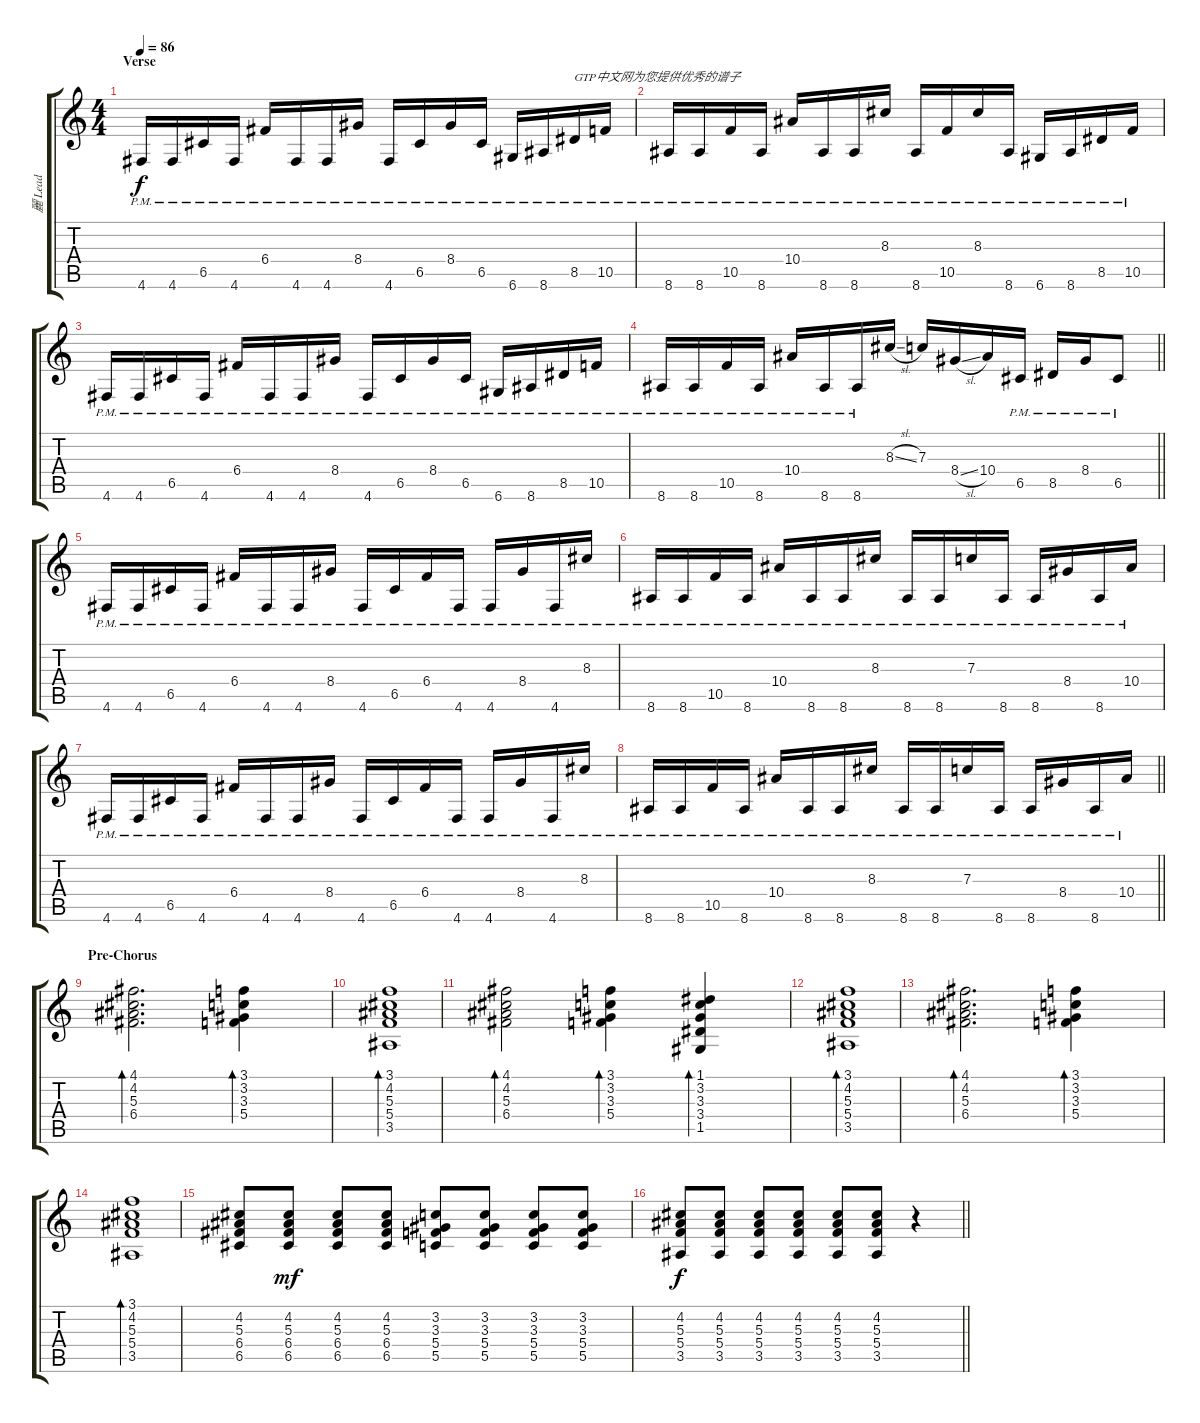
\track ("麗 Lead" "麗 Lead") {instrument overdrivenguitar}
\staff {score tabs}
\tuning (D4 A3 F3 C3 G2 D2) {hide}
\ts (4 4)
\section ("" "Verse")
\tempo 86
\clef g2
\ks c
4.6{pm}.16{dy f} 4.6{pm}.16 6.5{pm}.16 4.6{pm}.16 6.4{pm}.16 4.6{pm}.16 4.6{pm}.16 8.4{pm}.16 4.6{pm}.16 6.5{pm}.16 8.4{pm}.16 6.5{pm}.16 6.6{pm}.16 8.6{pm}.16 8.5{pm}.16{txt "GTP中文网为您提供优秀的谱子"} 10.5{pm}.16 |
8.6{pm}.16 8.6{pm}.16 10.5{pm}.16 8.6{pm}.16 10.4{pm}.16 8.6{pm}.16 8.6{pm}.16 8.3{pm}.16 8.6{pm}.16 10.5{pm}.16 8.3{pm}.16 8.6{pm}.16 6.6{pm}.16 8.6{pm}.16 8.5{pm}.16 10.5{pm}.16 |
4.6{pm}.16 4.6{pm}.16 6.5{pm}.16 4.6{pm}.16 6.4{pm}.16 4.6{pm}.16 4.6{pm}.16 8.4{pm}.16 4.6{pm}.16 6.5{pm}.16 8.4{pm}.16 6.5{pm}.16 6.6{pm}.16 8.6{pm}.16 8.5{pm}.16 10.5{pm}.16 |
\barLineRight lightlight
8.6{pm}.16 8.6{pm}.16 10.5{pm}.16 8.6{pm}.16 10.4{pm}.16 8.6{pm}.16 8.6{pm}.16 8.3{sl}.16 7.3.16 8.4{sl}.16 10.4.16 6.5{pm}.16 8.5{pm}.16 8.4{pm}.16 6.5{pm}.8 |
4.6{pm}.16 4.6{pm}.16 6.5{pm}.16 4.6{pm}.16 6.4{pm}.16 4.6{pm}.16 4.6{pm}.16 8.4{pm}.16 4.6{pm}.16 6.5{pm}.16 6.4{pm}.16 4.6{pm}.16 4.6{pm}.16 8.4{pm}.16 4.6{pm}.16 8.3{pm}.16 |
8.6{pm}.16 8.6{pm}.16 10.5{pm}.16 8.6{pm}.16 10.4{pm}.16 8.6{pm}.16 8.6{pm}.16 8.3{pm}.16 8.6{pm}.16 8.6{pm}.16 7.3{pm}.16 8.6{pm}.16 8.6{pm}.16 8.4{pm}.16 8.6{pm}.16 10.4{pm}.16 |
4.6{pm}.16 4.6{pm}.16 6.5{pm}.16 4.6{pm}.16 6.4{pm}.16 4.6{pm}.16 4.6{pm}.16 8.4{pm}.16 4.6{pm}.16 6.5{pm}.16 6.4{pm}.16 4.6{pm}.16 4.6{pm}.16 8.4{pm}.16 4.6{pm}.16 8.3{pm}.16 |
\barLineRight lightlight
8.6{pm}.16 8.6{pm}.16 10.5{pm}.16 8.6{pm}.16 10.4{pm}.16 8.6{pm}.16 8.6{pm}.16 8.3{pm}.16 8.6{pm}.16 8.6{pm}.16 7.3{pm}.16 8.6{pm}.16 8.6{pm}.16 8.4{pm}.16 8.6{pm}.16 10.4{pm}.16 |
\section ("" "Pre-Chorus")
(4.1 4.2 5.3 6.4).2{d bd 120 balance 14 instrument electricguitarclean} (3.1 3.2 3.3 5.4).4{bd 60} |
(3.1 4.2 5.3 5.4 3.5).1{bd 120} |
(4.1 4.2 5.3 6.4).2{bd 60} (3.1 3.2 3.3 5.4).4{bd 60} (1.1 3.2 3.3 3.4 1.5).4{bd 60} |
(3.1 4.2 5.3 5.4 3.5).1{bd 120} |
(4.1 4.2 5.3 6.4).2{d bd 120} (3.1 3.2 3.3 5.4).4{bd 60} |
(3.1 4.2 5.3 5.4 3.5).1{bd 120} |
(4.2 5.3 6.4 6.5).8 (4.2 5.3 6.4 6.5).8{dy mf} (4.2 5.3 6.4 6.5).8 (4.2 5.3 6.4 6.5).8 (3.2 3.3 5.4 5.5).8 (3.2 3.3 5.4 5.5).8 (3.2 3.3 5.4 5.5).8 (3.2 3.3 5.4 5.5).8 |
\barLineRight lightlight
(4.2 5.3 5.4 3.5).8{dy f} (4.2 5.3 5.4 3.5).8 (4.2 5.3 5.4 3.5).8 (4.2 5.3 5.4 3.5).8 (4.2 5.3 5.4 3.5).8 (4.2 5.3 5.4 3.5).8 r.4
